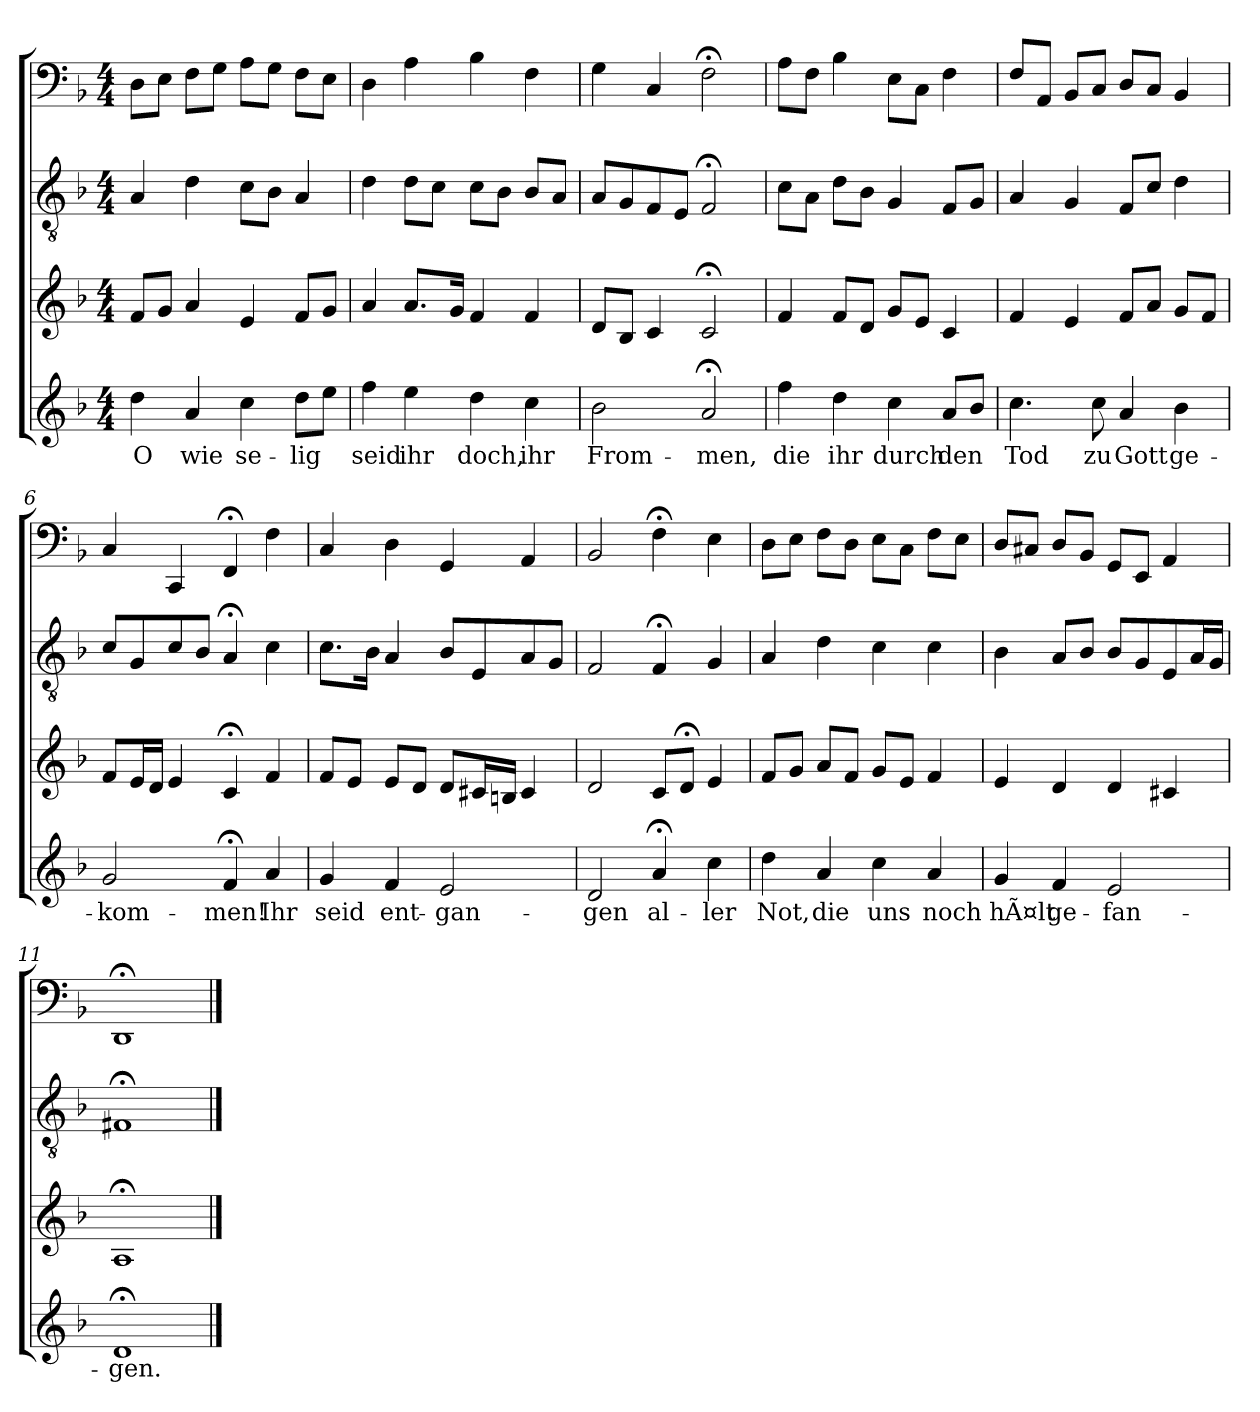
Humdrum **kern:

**kern	**text	**kern	**kern	**kern
*part4	*part4	*part3	*part2	*part1
*staff4	*staff4	*staff3	*staff2	*staff1
*clefG2	*	*clefG2	*clefGv2	*clefF4
*k[b-]	*	*k[b-]	*k[b-]	*k[b-]
*d:	*	*d:	*d:	*d:
*M4/4	*	*M4/4	*M4/4	*M4/4
=1	=1	=1	=1	=1
4dd	O	8fL	4A	8DL
.	.	8gJ	.	8EJ
4a	wie	4a	4d	8FL
.	.	.	.	8GJ
4cc	se-	4e	8cL	8AL
.	.	.	8B-J	8GJ
8ddL	-lig	8fL	4A	8FL
8eeJ	.	8gJ	.	8EJ
=2	=2	=2	=2	=2
4ff	seid	4a	4d	4D
4ee	ihr	8.aL	8dL	4A
.	.	.	8cJ	.
.	.	16gJk	.	.
4dd	doch,	4f	8cL	4B-
.	.	.	8B-J	.
4cc	ihr	4f	8B-L	4F
.	.	.	8AJ	.
=3	=3	=3	=3	=3
2b-	From-	8dL	8AL	4G
.	.	8B-J	8G	.
.	.	4c	8F	4C
.	.	.	8EJ	.
2a;<	-men,	2c;<	2F;<	2F;<
=4	=4	=4	=4	=4
4ff	die	4f	8cL	8AL
.	.	.	8AJ	8FJ
4dd	ihr	8fL	8dL	4B-
.	.	8dJ	8B-J	.
4cc	durch	8gL	4G	8EL
.	.	8eJ	.	8CJ
8aL	den	4c	8FL	4F
8b-J	.	.	8GJ	.
=5	=5	=5	=5	=5
4.cc	Tod	4f	4A	8FL
.	.	.	.	8AAJ
.	.	4e	4G	8BB-L
8cc	zu	.	.	8CJ
4a	Gott	8fL	8FL	8DL
.	.	8aJ	8cJ	8CJ
4b-	ge-	8gL	4d	4BB-
.	.	8fJ	.	.
=6	=6	=6	=6	=6
2g	-kom-	8fL	8cL	4C
.	.	16eL	8G	.
.	.	16dJJ	.	.
.	.	4e	8c	4CC
.	.	.	8B-J	.
4f;<	-men!	4c;<	4A;<	4FF;<
4a	Ihr	4f	4c	4F
=7	=7	=7	=7	=7
4g	seid	8fL	8.cL	4C
.	.	8eJ	.	.
.	.	.	16B-Jk	.
4f	ent-	8eL	4A	4D
.	.	8dJ	.	.
2e	-gan-	8dL	8B-L	4GG
.	.	16c#XL	8E	.
.	.	16BnJJ	.	.
.	.	4c#	8A	4AA
.	.	.	8GJ	.
=8	=8	=8	=8	=8
2d	-gen	2d	2F	2BB-
4a;<	al-	8cL	4F;<	4F;<
.	.	8d;<J	.	.
4cc	-ler	4e	4G	4E
=9	=9	=9	=9	=9
4dd	Not,	8fL	4A	8DL
.	.	8gJ	.	8EJ
4a	die	8aL	4d	8FL
.	.	8fJ	.	8DJ
4cc	uns	8gL	4c	8EL
.	.	8eJ	.	8CJ
4a	noch	4f	4c	8FL
.	.	.	.	8EJ
=10	=10	=10	=10	=10
4g	hÃ¤lt	4e	4B-	8DL
.	.	.	.	8C#XJ
4f	ge-	4d	8AL	8DL
.	.	.	8B-J	8BB-J
2e	-fan-	4d	8B-L	8GGL
.	.	.	8G	8EEJ
.	.	4c#X	8E	4AA
.	.	.	16AL	.
.	.	.	16GJJ	.
=11	=11	=11	=11	=11
1d;<	-gen.	1A;<	1F#X;<	1DD;<
==	==	==	==	==
*-	*-	*-	*-	*-
